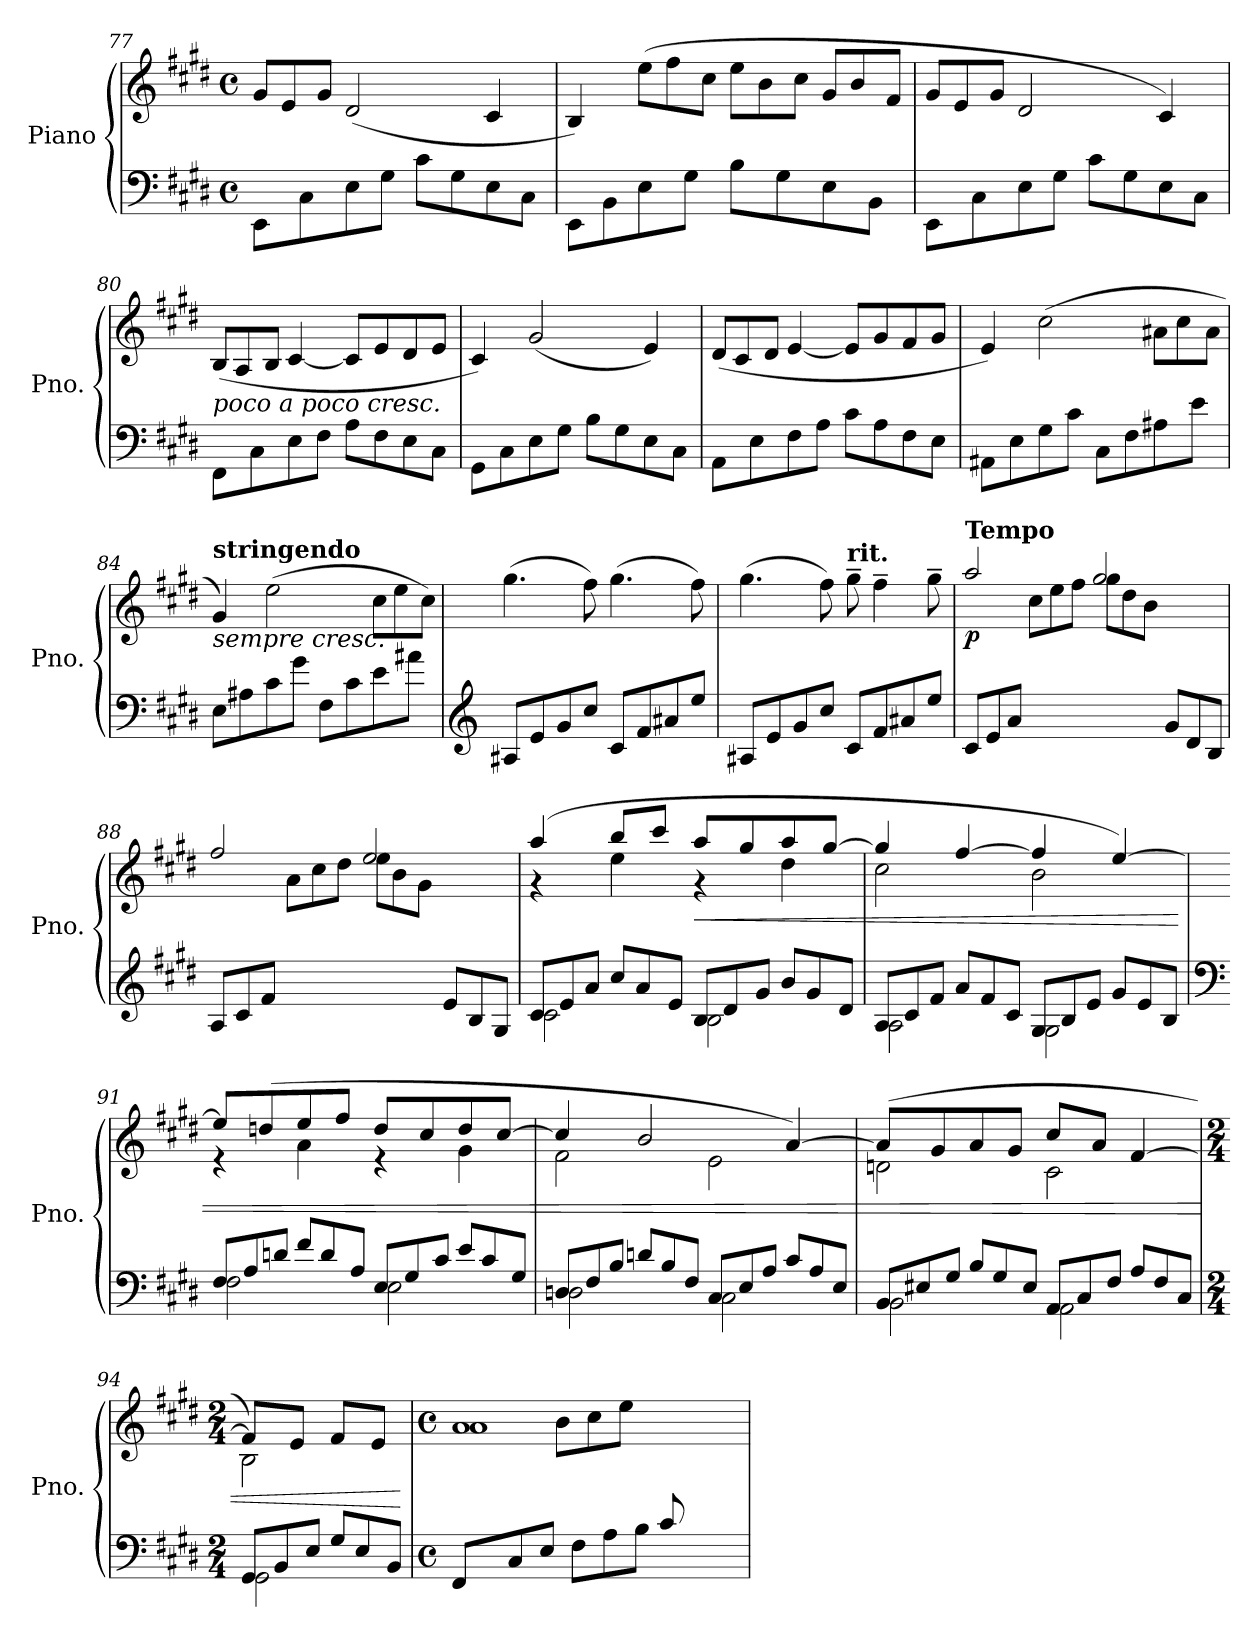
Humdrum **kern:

**kern	**kern	**dynam
*part1	*part1	*part1
*staff2	*staff1	*staff1/2
*I"Piano	*	*
*I'Pno.	*	*
!!LO:LB:g=z
*clefF4	*clefG2	*
*k[f#c#g#d#]	*k[f#c#g#d#]	*
*M4/4	*M4/4	*
*met(c)	*met(c)	*
*	*Xtuplet	*
=77	=77	=77
8EE\L	12g#/L	.
.	12e/	.
8C#\	.	.
.	12g#/J	.
8E\	(<2d#/	.
8G#\J	.	.
8c#\L	.	.
8G#\	.	.
8E\	4c#/	.
8C#\J	.	.
=78	=78	=78
8EE\L	4B/)	.
8BB\	.	.
8E\	(>12ee\L	.
.	12ff#\	.
8G#\J	.	.
.	12cc#\J	.
8B\L	12ee\L	.
.	12b\	.
8G#\	.	.
.	12cc#\J	.
8E\	12g#/L	.
.	12b/	.
8BB\J	.	.
.	12f#/J	.
=79	=79	=79
8EE\L	12g#/L	.
.	12e/	.
8C#\	.	.
.	12g#/J	.
8E\	2d#/	.
8G#\J	.	.
8c#\L	.	.
8G#\	.	.
8E\	4c#/)	.
8C#\J	.	.
=80	=80	=80
!	!LO:TX:b:i:t=poco a poco cresc.	!
8FF#\L	(<12B/L	.
.	12A/	.
8C#\	.	.
.	12B/J	.
8E\	[4c#/	.
8F#\J	.	.
8A\L	8c#/L]	.
8F#\	8e/	.
8E\	8d#/	.
8C#\J	8e/J	.
=81	=81	=81
8GG#\L	4c#/)	.
8C#\	.	.
8E\	(<2g#/	.
8G#\J	.	.
8B\L	.	.
8G#\	.	.
8E\	4e/)	.
8C#\J	.	.
!!LO:LB:g=z
=82	=82	=82
8AA\L	(<12d#/L	.
.	12c#/	.
8E\	.	.
.	12d#/J	.
8F#\	[4e/	.
8A\J	.	.
8c#\L	8e/L]	.
8A\	8g#/	.
8F#\	8f#/	.
8E\J	8g#/J	.
=83	=83	=83
8AA#X\L	4e/)	.
8E\	.	.
8G#\	(>2cc#\	.
8c#\J	.	.
8C#\L	.	.
8F#\	.	.
8A#X\	12a#X\L	.
.	12cc#\	.
8e\J	.	.
.	12a#\J	.
=84	=84	=84
!	!LO:TX:a:B:t=stringendo	!
!	!LO:TX:b:i:t=sempre cresc.	!
8E\L	4g#/)	.
8A#X\	.	.
8c#\	(>2ee\	.
8g#\J	.	.
8F#\L	.	.
8c#\	.	.
8e\	12cc#\L	.
.	12ee\	.
8a#X\J	.	.
.	12cc#\J)	.
=85	=85	=85
*clefG2	*	*
8A#X/L	(>4.gg#\	.
8e/	.	.
8g#/	.	.
8cc#/J	8ff#\)	.
8c#/L	(>4.gg#\	.
8f#/	.	.
8a#X/	.	.
8ee/J	8ff#\)	.
=86	=86	=86
8A#X/L	(>4.gg#\	.
8e/	.	.
8g#/	.	.
8cc#/J	8ff#\)	.
!	!LO:TX:a:B:t=rit.	!
8c#/L	8gg#~\	.
8f#/	4ff#~\	.
8a#X/	.	.
8ee/J	8gg#~\	.
!!LO:PB:g=z
=87	=87	=87
*Xtuplet	*	*
*	*^	*
!	!LO:TX:a:B:t=Tempo	!	!
!	!	!	!LO:DY:b
12c#/L	2aa/	4ryy	p
12e/	.	.	.
12a/J	.	.	.
2ryy	.	12cc#\L	.
.	.	12ee\	.
.	.	12ff#\J	.
.	2gg#/	12gg#\L	.
.	.	12dd#\	.
.	.	12b\J	.
12g#/L	.	4ryy	.
12d#/	.	.	.
12B/J	.	.	.
=88	=88	=88	=88
12A/L	2ff#/	4ryy	.
12c#/	.	.	.
12f#/J	.	.	.
2ryy	.	12a\L	.
.	.	12cc#\	.
.	.	12dd#\J	.
.	2ee/	12ee\L	.
.	.	12b\	.
.	.	12g#\J	.
12e/L	.	4ryy	.
12B/	.	.	.
12G#/J	.	.	.
=89	=89	=89	=89
*^	*	*	*
12c#/L	2c#\	(>4aa/	4r	.
12e/	.	.	.	.
12a/J	.	.	.	.
12cc#/L	.	8bb/L	4ee\	.
12a/	.	.	.	.
.	.	8ccc#/J	.	.
12e/J	.	.	.	.
!	!	!	!	!LO:HP:b
12B/L	2B\	8aa/L	4r	<
12d#/	.	.	.	.
.	.	8gg#/	.	.
12g#/J	.	.	.	.
12b/L	.	8aa/	4dd#\	.
12g#/	.	.	.	.
.	.	[8gg#/J	.	.
12d#/J	.	.	.	.
=90	=90	=90	=90	=90
12A/L	2A\	4gg#/]	2cc#\	.
12c#/	.	.	.	.
12f#/J	.	.	.	.
12a/L	.	[4ff#/	.	.
12f#/	.	.	.	.
12c#/J	.	.	.	.
12G#/L	2G#\	4ff#/]	2b\	.
12B/	.	.	.	.
12e/J	.	.	.	.
12g#/L	.	[4ee/)	.	.
12e/	.	.	.	.
12B/J	.	.	.	.
!!LO:LB:g=z	!!
=91	=91	=91	=91	=91
*clefF4	*	*	*	*
12F#/L	2F#\	8ee/L]	4r	.
12A/	.	.	.	.
.	.	(>8ddn/	.	.
12dn/J	.	.	.	.
12f#/L	.	8ee/	4a\	.
12d/	.	.	.	.
.	.	8ff#/J	.	.
12A/J	.	.	.	.
12E/L	2E\	8dd/L	4r	.
12G#/	.	.	.	.
.	.	8cc#/	.	.
12c#/J	.	.	.	.
12e/L	.	8dd/	4g#\	.
12c#/	.	.	.	.
.	.	[8cc#/J	.	.
12G#/J	.	.	.	.
=92	=92	=92	=92	=92
12Dn/L	2D\	4cc#/]	2f#\	.
12F#/	.	.	.	.
12B/J	.	.	.	.
12dn/L	.	2b/	.	.
12B/	.	.	.	.
12F#/J	.	.	.	.
12C#/L	2C#\	.	2e\	.
12E/	.	.	.	.
12A/J	.	.	.	.
12c#/L	.	[4a/)	.	.
12A/	.	.	.	.
12E/J	.	.	.	.
=93	=93	=93	=93	=93
12BB/L	2BB\	(>8a/L]	2dn\	.
12E#X/	.	.	.	.
.	.	8g#/	.	.
12G#/J	.	.	.	.
12B/L	.	8a/	.	.
12G#/	.	.	.	.
.	.	8g#/J	.	.
12E#/J	.	.	.	.
12AA/L	2AA\	8cc#/L	2c#\	.
12C#/	.	.	.	.
.	.	8a/J	.	.
12F#/J	.	.	.	.
12A/L	.	[4f#/	.	.
12F#/	.	.	.	.
12C#/J	.	.	.	.
=94	=94	=94	=94	=94
*M2/4	*	*M2/4	*	*
12GG#/L	2GG#\	8f#/L])	2B\	.
12BB/	.	.	.	.
.	.	8e/J	.	.
12E/J	.	.	.	.
12G#/L	.	8f#/L	.	.
12E/	.	.	.	.
.	.	8e/J	.	.
12BB/J	.	.	.	.
*v	*v	*	*	*
*	*v	*v	*
.	.	[
!!LO:LB:g=z
=95	=95	=95
*M4/4	*M4/4	*
*met(c)	*met(c)	*
*	*^	*
*	*	*^	*
12FF#/L	1a	1a	12%7ryy	.
12C#/	.	.	.	.
12E/J	.	.	.	.
12F#\L	.	.	.	.
12A\	.	.	.	.
12B\J	.	.	.	.
12c#/L	.	.	.	.
12%5ryy	.	.	12e\	.
.	.	.	12a\J	.
.	.	.	12b\L	.
.	.	.	12cc#\	.
.	.	.	12ee\J	.
*	*v	*v	*v	*
=	=	=
*-	*-	*-
